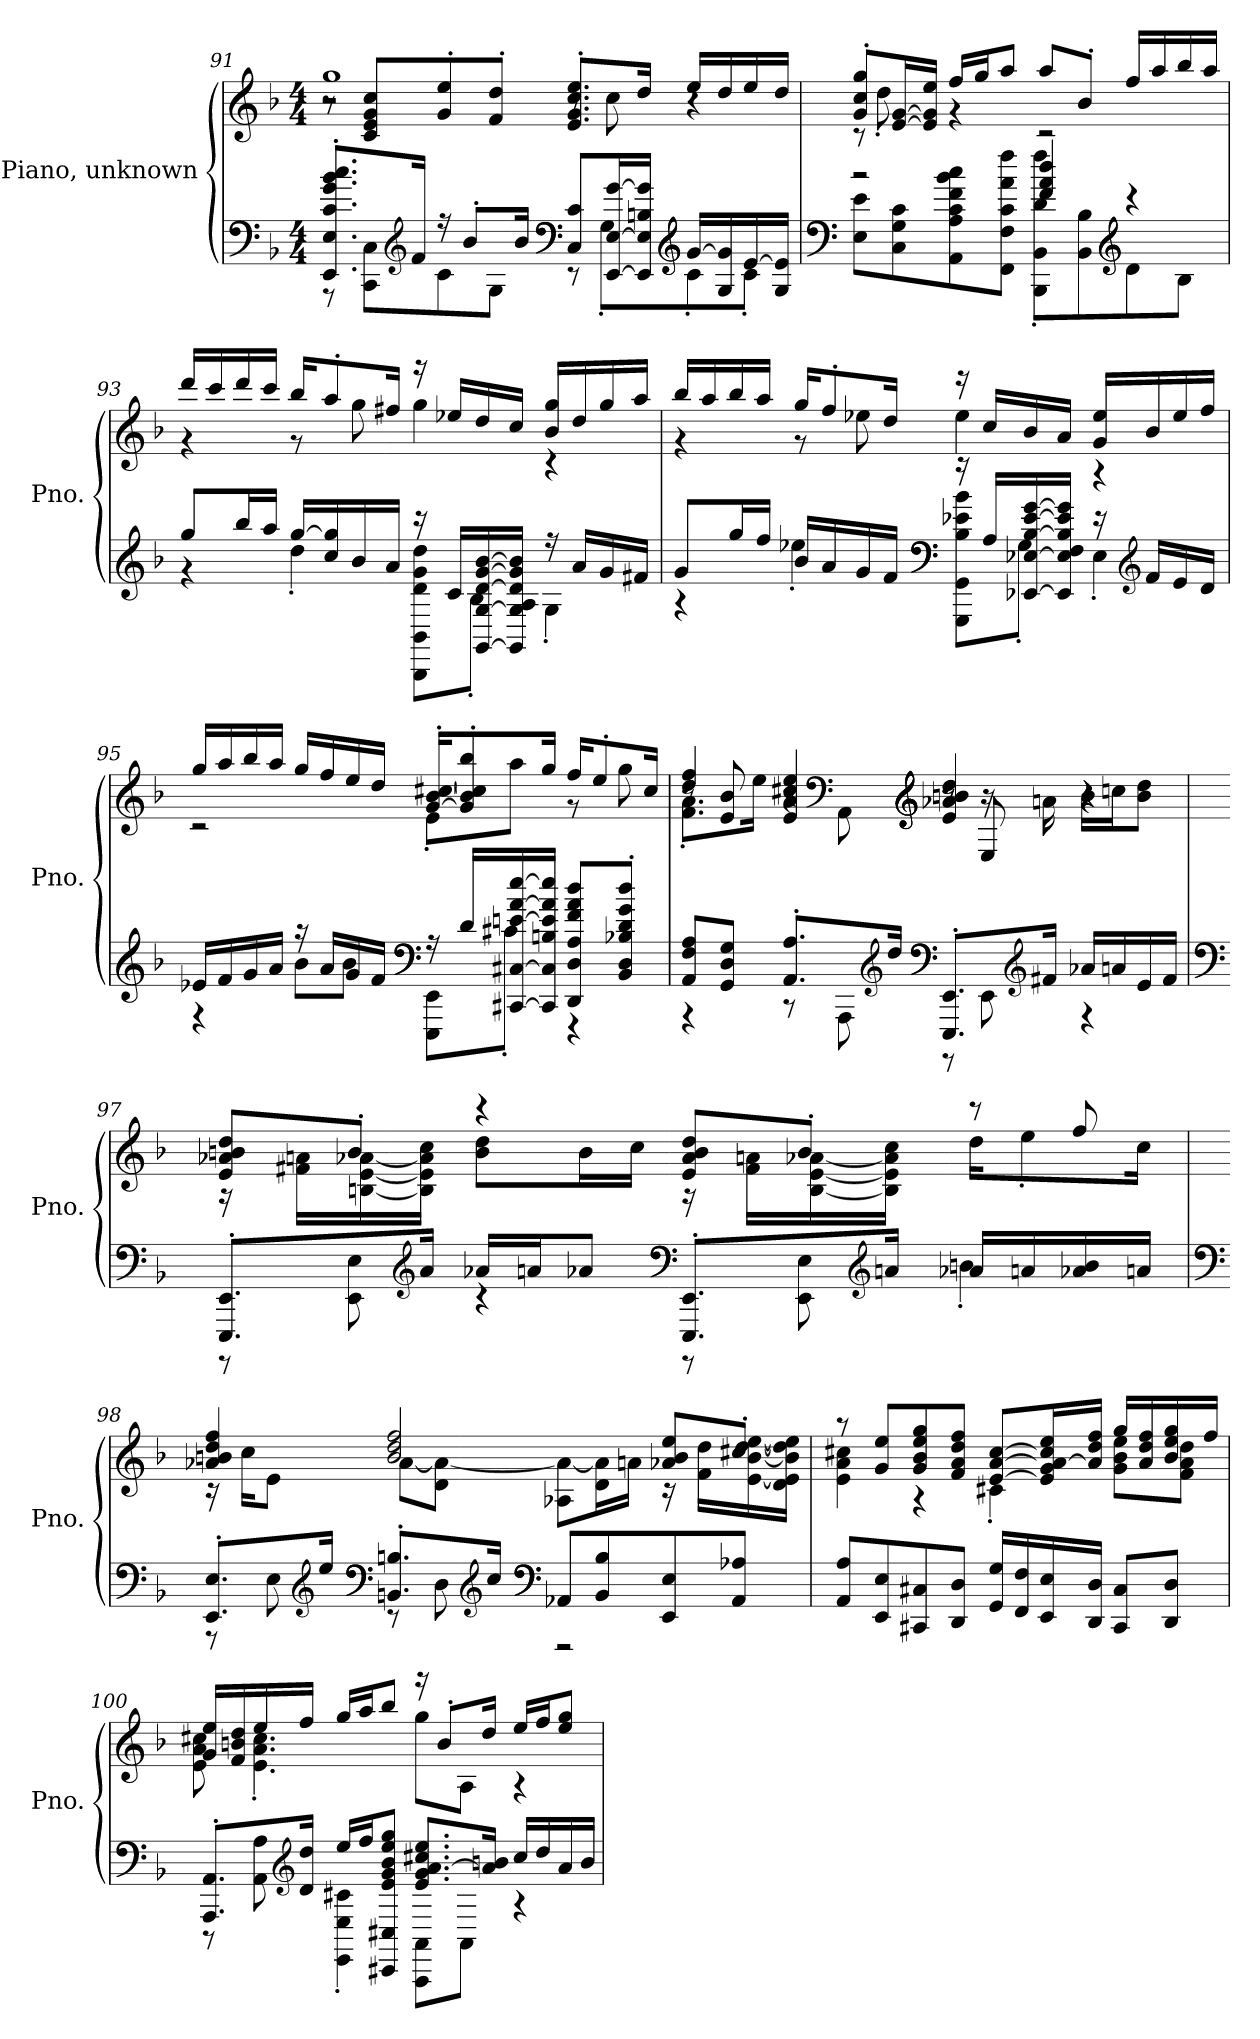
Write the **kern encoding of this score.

**kern	**kern
*part1	*part1
*staff2	*staff1
*I"Piano, unknown	*
*I'Pno.	*
!!LO:PB:g=z
*clefF4	*clefG2
*k[b-]	*k[b-]
*M4/4	*M4/4
=91	=91
*^	*^
*	*	*	*^
8.EE/' 8.E/' 8.c/' 8.g/' 8.b-/' 8.cc/'L	8r	1gg	2r	8r
.	8CC\ 8C\L	.	.	8c/ 8e/ 8g/ 8cc/L
*clefG2	*	*	*	*
16f/Jk	.	.	.	.
16r	8c\	.	.	8g/' 8ee/'
8b-'/L	.	.	.	.
.	8G\J	.	.	8f/' 8dd/'J
16b-/Jk	.	.	.	.
*clefF4	*	*	*	*
8C/ 8c/L	8r	.	8r	8.e/' 8.g/' 8.cc/' 8.ee/'L
[16EE/ [16E/ [16g/L	8G'\L	.	8cc\	.
16EE/] 16E/] 16Bn/ 16g/]JJ	.	.	.	16dd/Jk
*clefG2	*	*	*	*
[16g/LL	8c'\	.	4r	16ee/LL
16G/ 16g/]	.	.	.	16dd/
[16e/	8c'\J	.	.	16ee/
16G/ 16e/]JJ	.	.	.	16dd/JJ
*	*	*v	*v	*v
=92	=92	=92
*clefF4	*	*
*	*	*^
2r	8E\ 8e\L	8g/' 8cc/' 8gg/'L	8r
.	8C\ 8G\ 8c\	[16e/ [16g/L	8dd'\
.	.	16e/] 16g/] 16ee/JJ	.
.	8AA\ 8A\ 8c\ 8f\ 8b-\ 8cc\	16ff/LL	4r
.	.	16gg/J	.
.	8FF\ 8F\ 8c\ 8a\ 8ff\J	8aa/J	.
4f/ 4a/ 4dd/	8BBB-\' 8BB-\' 8d\' 8ff\'L	8aa/L	2r
.	8BB-\ 8B-\	8b-'/J	.
*clefG2	*	*	*
4r	8d\	16ff/LL	.
.	.	16aa/	.
.	8B-\J	16bb-/	.
.	.	16aa/JJ	.
!!LO:LB:g=z	!!
=93	=93	=93	=93
8gg/L	4r	16ddd/LL	4r
.	.	16ccc/	.
16bb-/L	.	16ddd/	.
16aa/JJ	.	16ccc/JJ	.
[16gg/LL	4dd'\	16bb-/KL	8r
16cc/ 16gg/]	.	8aa'/	.
16b-/	.	.	8gg\
16a/JJ	.	16ff#X/Jk	.
16r	8BBB-\ 8BB-\ 8d\ 8g\ 8dd\L	16r	4gg\
16c/LL	.	16ee-X/LL	.
[16GG/ [16G/ [16d/ [16g/ [16b-/	8B-'\J	16dd/	.
16GG/] 16G/] 16A/ 16d/] 16g/] 16b-/]JJ	.	16cc/JJ	.
16r	4G'\	16b-/ 16gg/LL	4r
16a/LL	.	16dd/	.
16g/	.	16gg/	.
16f#X/JJ	.	16aa/JJ	.
!!LO:LB:g=z	!!
=94	=94	=94	=94
8g/L	4r	16bb-/LL	4r
.	.	16aa/	.
16gg/L	.	16bb-/	.
16ff/JJ	.	16aa/JJ	.
16b-/LL	4ee-X'\	16gg/KL	8r
16a/	.	8ff'/	.
16g/	.	.	8ee-X\
16f/JJ	.	16dd/Jk	.
*clefF4	*	*	*
16r	8GGG\ 8GG\ 8B-\ 8e-X\ 8b-\L	16r	4ee-\
16A/LL	.	16cc/LL	.
[16EE-X/ [16E-X/ [16B-/ [16e-/ [16g/	8G'\J	16b-/	.
16EE-/] 16E-/] 16F/ 16B-/] 16e-/] 16g/]JJ	.	16a/JJ	.
16r	4E-'\	16g/ 16ee-/LL	4r
*clefG2	*	*	*
16f/LL	.	16b-/	.
16e-/	.	16ee-/	.
16d/JJ	.	16ff/JJ	.
!!LO:LB:g=z	!!
=95	=95	=95	=95
16e-X/LL	4r	16gg/LL	2r
16f/	.	16aa/	.
16g/	.	16bb-/	.
16a/JJ	.	16aa/JJ	.
16r	8b-\L	16gg/LL	.
16a/LL	.	16ff/	.
16g/	8b-\J	16ee/	.
16f/JJ	.	16dd/JJ	.
*clefF4	*	*	*
16r	8EEE\ 8EE\L	[16g/' [16b-/' [16cc#X/'KL	8e'\L
16d/LL	.	8g/]' 8b-/]' 8cc#/]' 8bb-/'	.
[16CC#X/ [16C#X/ [16en/ [16a/ [16ee/	8c#X'\J	.	8aa\J
16CC#/] 16C#/] 16Bn/ 16e/] 16a/] 16ee/]JJ	.	16gg/Jk	.
8DD/ 8D/ 8A/ 8f/ 8a/ 8dd/L	4r	16ff/KL	8r
.	.	8ee'/	.
8BB-/' 8D/' 8B-X/' 8d/' 8g/' 8dd/'J	.	.	8gg\
.	.	16cc#/Jk	.
!!LO:LB:g=z
=96	=96	=96	=96
*	*	*	*^
8AA/ 8F/ 8A/L	4r	8r	8.f\' 8.a\'L	4dd/ 4ff/
8GG/ 8D/ 8G/J	.	8e/ 8b-/	.	.
.	.	.	16ee\Jk	.
8.AA/' 8.A/'L	8r	4e/ 4a/ 4cc#X/ 4ee/	8r	4r
*	*	*clefF4	*	*
.	8AAA\	.	8AA\	.
*clefG2	*	*	*	*
16dd/Jk	.	.	.	.
*clefF4	*	*clefG2	*	*
8.EEE/' 8.EE/'L	8r	4e/ 4a-X/ 4bn/ 4dd/	8r	8r
.	8EE\	.	16r	8E/
*clefG2	*	*	*	*
16f#X/Jk	.	.	16an\	.
16a-X/LL	4r	4r	16b\LL	4r
16an/	.	.	16ccn\J	.
16e/	.	.	8b\ 8dd\J	.
16f#/JJ	.	.	.	.
*	*	*v	*v	*v
!!LO:LB:g=z
=97	=97	=97
*clefF4	*	*
*	*	*^
8.EEE/' 8.EE/'L	8r	8e/ 8a-X/ 8bn/ 8dd/L	16r
.	.	.	16f#X\ 16an\LL
.	8EE\ 8E\	8b'/J	[16Bn\ [16e\ [16a-X\
*clefG2	*	*	*
16a/Jk	.	.	16B\] 16e\] 16a-\] 16cc\JJ
16a-X/LL	4r	4r	8b\ 8dd\L
16an/J	.	.	.
8a-X/J	.	.	16b\L
.	.	.	16cc\JJ
*clefF4	*	*	*
8.EEE/' 8.EE/'L	8r	8e/ 8a-/ 8b/ 8dd/L	16r
.	.	.	16f#\ 16an\LL
.	8EE\ 8E\	8b'/J	[16B\ [16e\ [16a-X\
*clefG2	*	*	*
16an/Jk	.	.	16B\] 16e\] 16a-\] 16cc\JJ
16a-X/LL	4bn'\	8r	16dd\KL
16an/	.	.	8ee'\
16a-X/ 16b/	.	8ff/	.
16an/JJ	.	.	16cc\Jk
!!LO:PB:g=z	!!
=98	=98	=98	=98
*clefF4	*	*	*
8.EE/' 8.E/'L	8r	4a-X/ 4bn/ 4dd/ 4ff/	16r
.	.	.	16cc\KL
.	8E\	.	8e\J
*clefG2	*	*	*
16ee/Jk	.	.	.
*clefF4	*	*	*
8.BBn/' 8.Bn/'L	8r	2b/ 2dd/ 2ff/	[8a-\L
.	8D\	.	8d\ 8a-\_J
*clefG2	*	*	*
16cc/Jk	.	.	.
*clefF4	*	*	*
8AA-X/L	2r	.	8A-X\ 8a-\_L
8BB/ 8B/	.	.	16d\ 16a-\]L
.	.	.	16an\JJ
8EE/ 8E/	.	8a-X/ 8b/ 8ee/L	16r
.	.	.	16f\ 16dd\LL
8AA-/ 8A-X/J	.	8cc#X'/J	[16e\ [16b\ [16dd\ [16ee\
.	.	.	16d\ 16e\] 16b\] 16dd\] 16ee\]JJ
*v	*v	*	*
!!LO:LB:g=z	!!
=99	=99	=99
8AA/ 8A/L	8r	4e\ 4a\ 4cc#X\
8EE/ 8E/	8g/ 8ee/L	.
8CC#X/ 8C#X/	8g/ 8b-/ 8ee/ 8gg/	4r
8DD/ 8D/J	8f/ 8a/ 8dd/ 8ff/J	.
16GG/ 16G/LL	[8e/ [8a/ [8cc#/L	4c#X'\
16FF/ 16F/	.	.
16EE/ 16E/	16e/] 16g/ 16a/_ 16cc#/] 16ee/L	.
16DD/ 16D/JJ	16a/] 16dd/ 16ff/JJ	.
8CC#/ 8C#/L	16gg/LL	8g\ 8b-\ 8ee\L
.	16a/ 16dd/ 16ff/	.
8DD/ 8D/J	16b-/ 16ee/ 16gg/	8f\ 8a\ 8dd\J
.	16ff/JJ	.
=100	=100	=100
*^	*	*
8.AAA/' 8.AA/'L	8r	16g/ 16ee/LL	8e\ 8a\ 8cc#X\
.	.	16f/ 16bn/ 16dd/	.
.	8AA\ 8A\	16ee/	4.e\' 4.a\' 4.cc#\'
*clefG2	*	*	*
16d/ 16dd/Jk	.	16ff/JJ	.
16ee/LL	4EE\' 4E\' 4c#X\'	16gg/LL	.
16ff/J	.	16aa/J	.
8CC#X/ 8C#X/ 8e/ 8g/ 8b-/ 8ee/ 8gg/J	.	8bb-/J	.
8.e/ 8.g/ [8.a/ 8.cc#X/ 8.ee/L	8AAA\ 8AA\L	16r	8gg\L
.	.	8b'/L	.
.	8AA\J	.	8A\J
16a/] 16bn/Jk	.	16dd/Jk	.
16cc#/LL	4r	16ee/LL	4r
16dd/	.	16ff/J	.
16a/	.	8ee/ 8gg/J	.
16b/JJ	.	.	.
*v	*v	*	*
*	*v	*v
=	=
*-	*-
